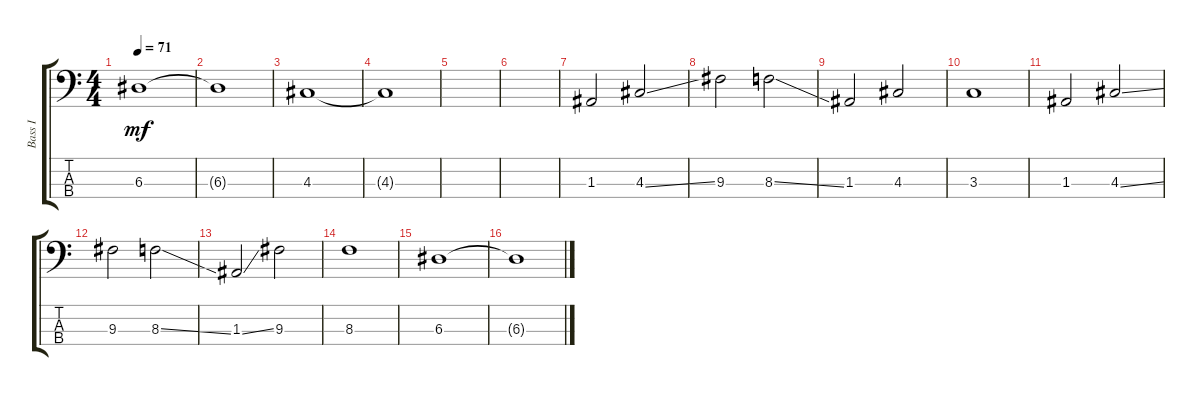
\track ("Bass I" "Bass I") {instrument electricbassfinger}
\staff {score tabs}
\tuning (G2 D2 A1 E1) {hide}
\ts (4 4)
\tempo 71
\clef f4
\ks c
6.3.1{dy mf} |
6.3{t}.1 |
4.3.1 |
4.3{t}.1 |
|
|
1.3.2 4.3{ss}.2 |
9.3.2 8.3{ss}.2 |
1.3.2 4.3.2 |
3.3.1 |
1.3.2 4.3{ss}.2 |
9.3.2 8.3{ss}.2 |
1.3{ss}.2 9.3.2 |
8.3.1 |
6.3.1 |
6.3{t}.1
